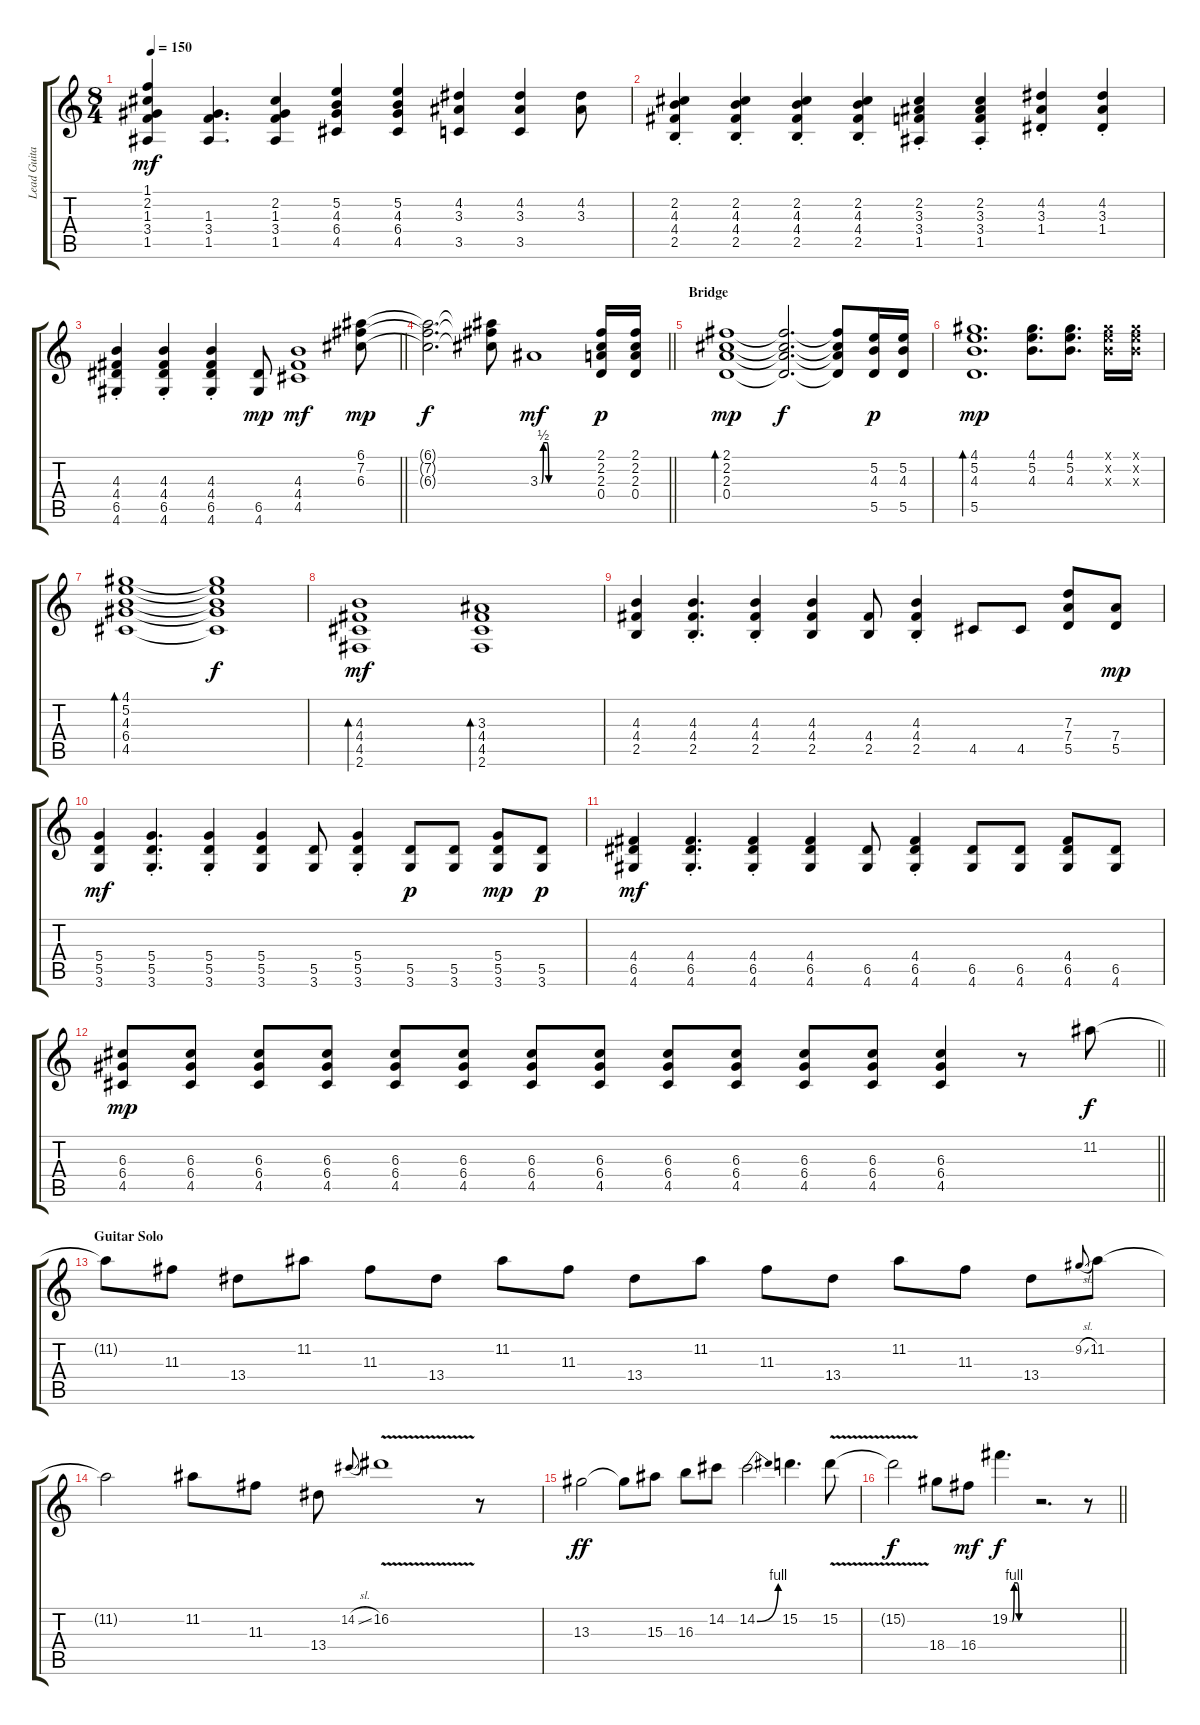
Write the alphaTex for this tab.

\track ("Lead Guitar" "Lead Guita") {instrument distortionguitar}
\staff {score tabs}
\tuning (E4 B3 G3 D3 A2 E2) {hide}
\ts (8 4)
\tempo 150
\clef g2
\ks c
(1.1 2.2 1.3 3.4 1.5).4{dy mf} (1.3 3.4 1.5).4{d} (2.2 1.3 3.4 1.5).4 (5.2 4.3 6.4 4.5).4 (5.2 4.3 6.4 4.5).4 (4.2 3.3 3.5).4 (4.2 3.3 3.5).4 (4.2 3.3).8 |
(2.2{st} 4.3{st} 4.4{st} 2.5{st}).4 (2.2{st} 4.3{st} 4.4{st} 2.5{st}).4 (2.2{st} 4.3{st} 4.4{st} 2.5{st}).4 (2.2{st} 4.3{st} 4.4{st} 2.5{st}).4 (2.2{st} 3.3{st} 3.4{st} 1.5{st}).4 (2.2{st} 3.3{st} 3.4{st} 1.5{st}).4 (4.2{st} 3.3{st} 1.4{st}).4 (4.2{st} 3.3{st} 1.4{st}).4 |
\barLineRight lightlight
(4.3{st} 4.4{st} 6.5{st} 4.6{st}).4 (4.3{st} 4.4{st} 6.5{st} 4.6{st}).4 (4.3{st} 4.4{st} 6.5{st} 4.6{st}).4 (6.5 4.6).8{dy mp} (4.3 4.4 4.5).1{dy mf} (6.1 7.2 6.3).8{dy mp} |
\barLineRight lightlight
(6.1{t} 7.2{t} 6.3{t}).2{d dy f} (6.1{t} 7.2{t} 6.3{t}).8 3.3{be (custom 0 0 2 0 4 2 8 2 10 0 60 0)}.1{dy mf} (2.1 2.2 2.3 0.4).16{dy p} (2.1 2.2 2.3 0.4).16 |
\section ("" "Bridge")
(2.1 2.2 2.3 0.4).1{bd 60 dy mp} (2.1{t} 2.2{t} 2.3{t} 0.4{t}).2{d dy f} (2.1{t} 2.2{t} 2.3{t} 0.4{t}).8 (5.2 4.3 5.5).16{dy p} (5.2 4.3 5.5).16 |
(4.1 5.2 4.3 5.5).1{d bd 60 dy mp} (4.1 5.2 4.3).8{d} (4.1 5.2 4.3).8{d} (4.1{x} 5.2{x} 4.3{x}).16 (4.1{x} 5.2{x} 4.3{x}).16 |
(4.1 5.2 4.3 6.4 4.5).1{bd 60} (4.1{t} 5.2{t} 4.3{t} 6.4{t} 4.5{t}).1{dy f} |
(4.3 4.4 4.5 2.6).1{bd 60 dy mf} (3.3 4.4 4.5 2.6).1{bd 60} |
(4.3 4.4 2.5).4 (4.3{st} 4.4{st} 2.5{st}).4{d} (4.3{st} 4.4{st} 2.5{st}).4 (4.3 4.4 2.5).4 (4.4 2.5).8 (4.3{st} 4.4{st} 2.5{st}).4 4.5.8 4.5.8 (7.3 7.4 5.5).8 (7.4 5.5).8{dy mp} |
(5.4 5.5 3.6).4{dy mf} (5.4{st} 5.5{st} 3.6{st}).4{d} (5.4{st} 5.5{st} 3.6{st}).4 (5.4 5.5 3.6).4 (5.5 3.6).8 (5.4{st} 5.5{st} 3.6{st}).4 (5.5 3.6).8{dy p} (5.5 3.6).8 (5.4 5.5 3.6).8{dy mp} (5.5 3.6).8{dy p} |
(4.4 6.5 4.6).4{dy mf} (4.4{st} 6.5{st} 4.6{st}).4{d} (4.4{st} 6.5{st} 4.6{st}).4 (4.4 6.5 4.6).4 (6.5 4.6).8 (4.4{st} 6.5{st} 4.6{st}).4 (6.5 4.6).8 (6.5 4.6).8 (4.4 6.5 4.6).8 (6.5 4.6).8 |
\barLineRight lightlight
(6.3 6.4 4.5).8{dy mp} (6.3 6.4 4.5).8 (6.3 6.4 4.5).8 (6.3 6.4 4.5).8 (6.3 6.4 4.5).8 (6.3 6.4 4.5).8 (6.3 6.4 4.5).8 (6.3 6.4 4.5).8 (6.3 6.4 4.5).8 (6.3 6.4 4.5).8 (6.3 6.4 4.5).8 (6.3 6.4 4.5).8 (6.3 6.4 4.5).4 r.8 11.2.8{dy f} |
\section ("" "Guitar Solo")
11.2{t}.8 11.3.8 13.4.8 11.2.8 11.3.8 13.4.8 11.2.8 11.3.8 13.4.8 11.2.8 11.3.8 13.4.8 11.2.8 11.3.8 13.4.8 9.2{sl}.8{gr onbeat} 11.2.8 |
11.2{t}.2 11.2.8 11.3.8 13.4.8 14.2{sl}.8{gr onbeat} 16.2{v}.1 r.8 |
13.3.2{dy ff} 13.3{t}.8 15.3.8 16.3.8 14.2.8 14.2{be (bend 0 0 60 4)}.2 15.2.4{d} 15.2{v}.8 |
\barLineRight lightlight
15.2{t}.2{dy f} 18.4.8 16.4.8{dy mf} 19.2{be (custom 0 0 7 0 12 4 20 4 25 0 60 0)}.4{d dy f} r.2{d} r.8
